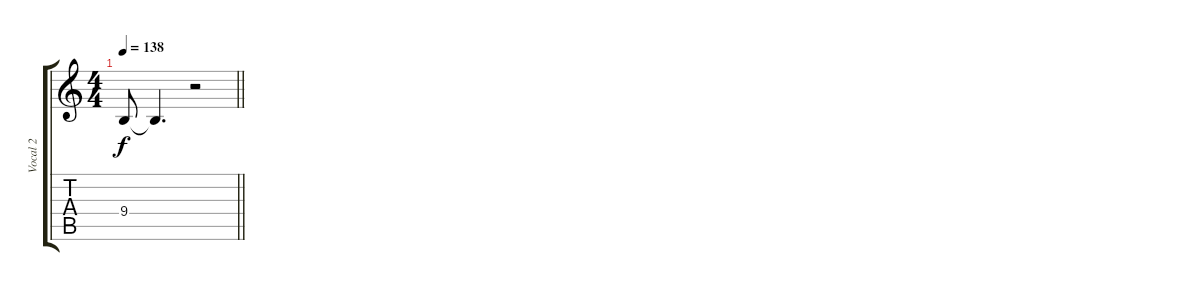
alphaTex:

\track ("Vocal 2" "Vocal 2") {instrument lead6voice}
\staff {score tabs}
\tuning (E4 B3 G3 D3 A2 E2) {hide}
\ts (4 4)
\tempo 138
\clef g2
\barLineRight lightlight
\ks c
9.4{t}.8{dy f} 9.4{t}.4{d} r.2
